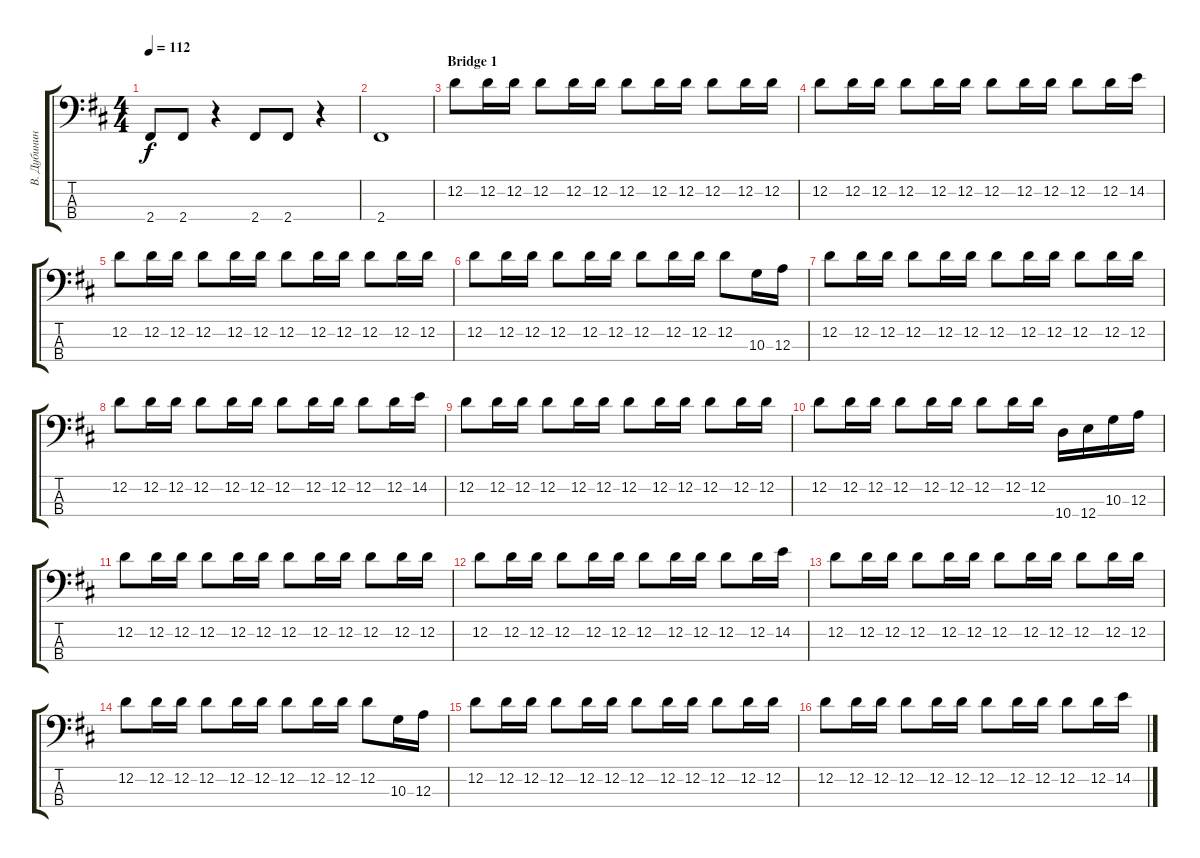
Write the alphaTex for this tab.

\track ("В. Дубинин" "В. Дубинин") {instrument electricbassfinger}
\staff {score tabs}
\tuning (G2 D2 A1 E1) {hide}
\ts (4 4)
\tempo 112
\clef f4
\ks d
2.4.8{dy f} 2.4.8 r.4 2.4.8 2.4.8 r.4 |
2.4.1 |
\section ("" "Bridge 1")
12.2.8 12.2.16 12.2.16 12.2.8 12.2.16 12.2.16 12.2.8 12.2.16 12.2.16 12.2.8 12.2.16 12.2.16 |
12.2.8 12.2.16 12.2.16 12.2.8 12.2.16 12.2.16 12.2.8 12.2.16 12.2.16 12.2.8 12.2.16 14.2.16 |
12.2.8 12.2.16 12.2.16 12.2.8 12.2.16 12.2.16 12.2.8 12.2.16 12.2.16 12.2.8 12.2.16 12.2.16 |
12.2.8 12.2.16 12.2.16 12.2.8 12.2.16 12.2.16 12.2.8 12.2.16 12.2.16 12.2.8 10.3.16 12.3.16 |
12.2.8 12.2.16 12.2.16 12.2.8 12.2.16 12.2.16 12.2.8 12.2.16 12.2.16 12.2.8 12.2.16 12.2.16 |
12.2.8 12.2.16 12.2.16 12.2.8 12.2.16 12.2.16 12.2.8 12.2.16 12.2.16 12.2.8 12.2.16 14.2.16 |
12.2.8 12.2.16 12.2.16 12.2.8 12.2.16 12.2.16 12.2.8 12.2.16 12.2.16 12.2.8 12.2.16 12.2.16 |
12.2.8 12.2.16 12.2.16 12.2.8 12.2.16 12.2.16 12.2.8 12.2.16 12.2.16 10.4.16 12.4.16 10.3.16 12.3.16 |
12.2.8 12.2.16 12.2.16 12.2.8 12.2.16 12.2.16 12.2.8 12.2.16 12.2.16 12.2.8 12.2.16 12.2.16 |
12.2.8 12.2.16 12.2.16 12.2.8 12.2.16 12.2.16 12.2.8 12.2.16 12.2.16 12.2.8 12.2.16 14.2.16 |
12.2.8 12.2.16 12.2.16 12.2.8 12.2.16 12.2.16 12.2.8 12.2.16 12.2.16 12.2.8 12.2.16 12.2.16 |
12.2.8 12.2.16 12.2.16 12.2.8 12.2.16 12.2.16 12.2.8 12.2.16 12.2.16 12.2.8 10.3.16 12.3.16 |
12.2.8 12.2.16 12.2.16 12.2.8 12.2.16 12.2.16 12.2.8 12.2.16 12.2.16 12.2.8 12.2.16 12.2.16 |
12.2.8 12.2.16 12.2.16 12.2.8 12.2.16 12.2.16 12.2.8 12.2.16 12.2.16 12.2.8 12.2.16 14.2.16
